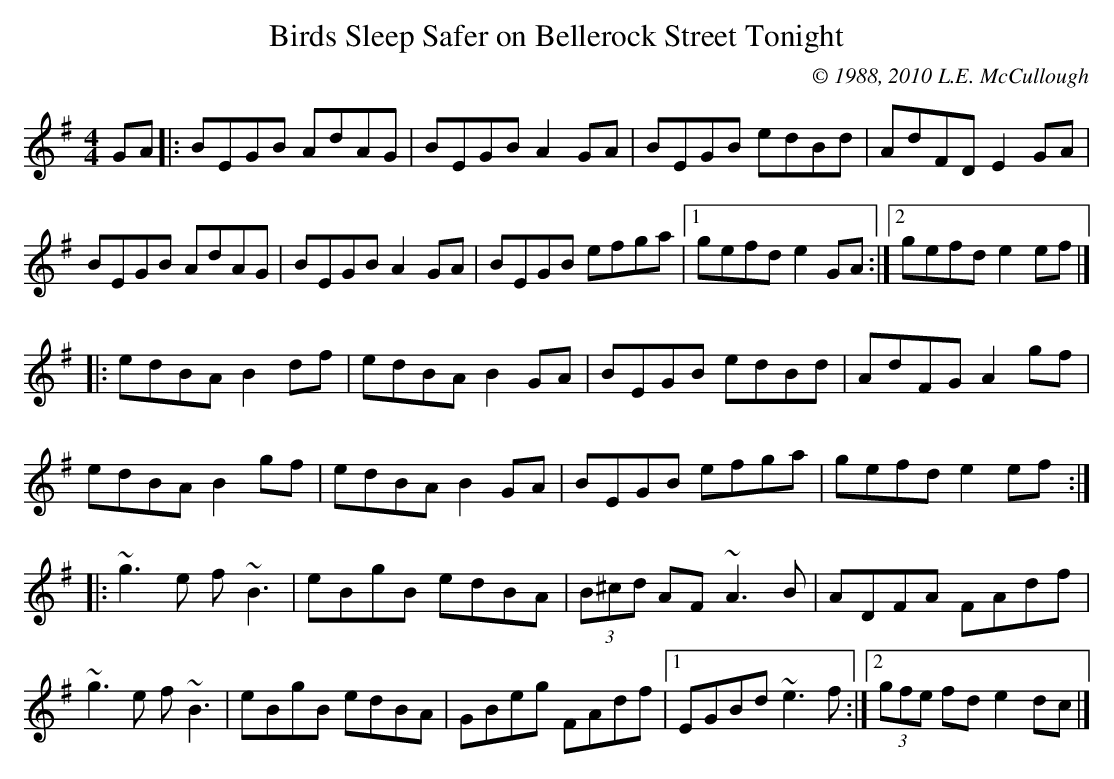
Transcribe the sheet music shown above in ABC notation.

X:1
T:Birds Sleep Safer on Bellerock Street Tonight
C:© 1988, 2010 L.E. McCullough
M:4/4
L:1/8
K:G
GA|:BEGB AdAG|BEGB A2 GA|BEGB edBd|AdFD E2 GA|
BEGB AdAG|BEGB A2 GA|BEGB efga|1 gefd e2GA:|2 gefd e2 ef|]
|:edBA B2 df|edBA B2GA|BEGB edBd|AdFG A2 gf|
edBA B2gf|edBA B2GA|BEGB efga|gefd e2ef:|
|:~g3e f~B3|eBgB edBA|(3B^cd AF ~A3B|ADFA FAdf|
~g3e f~B3|eBgB edBA|GBeg FAdf|1 EGBd ~e3f:|2 (3gfe fd e2 dc|]
